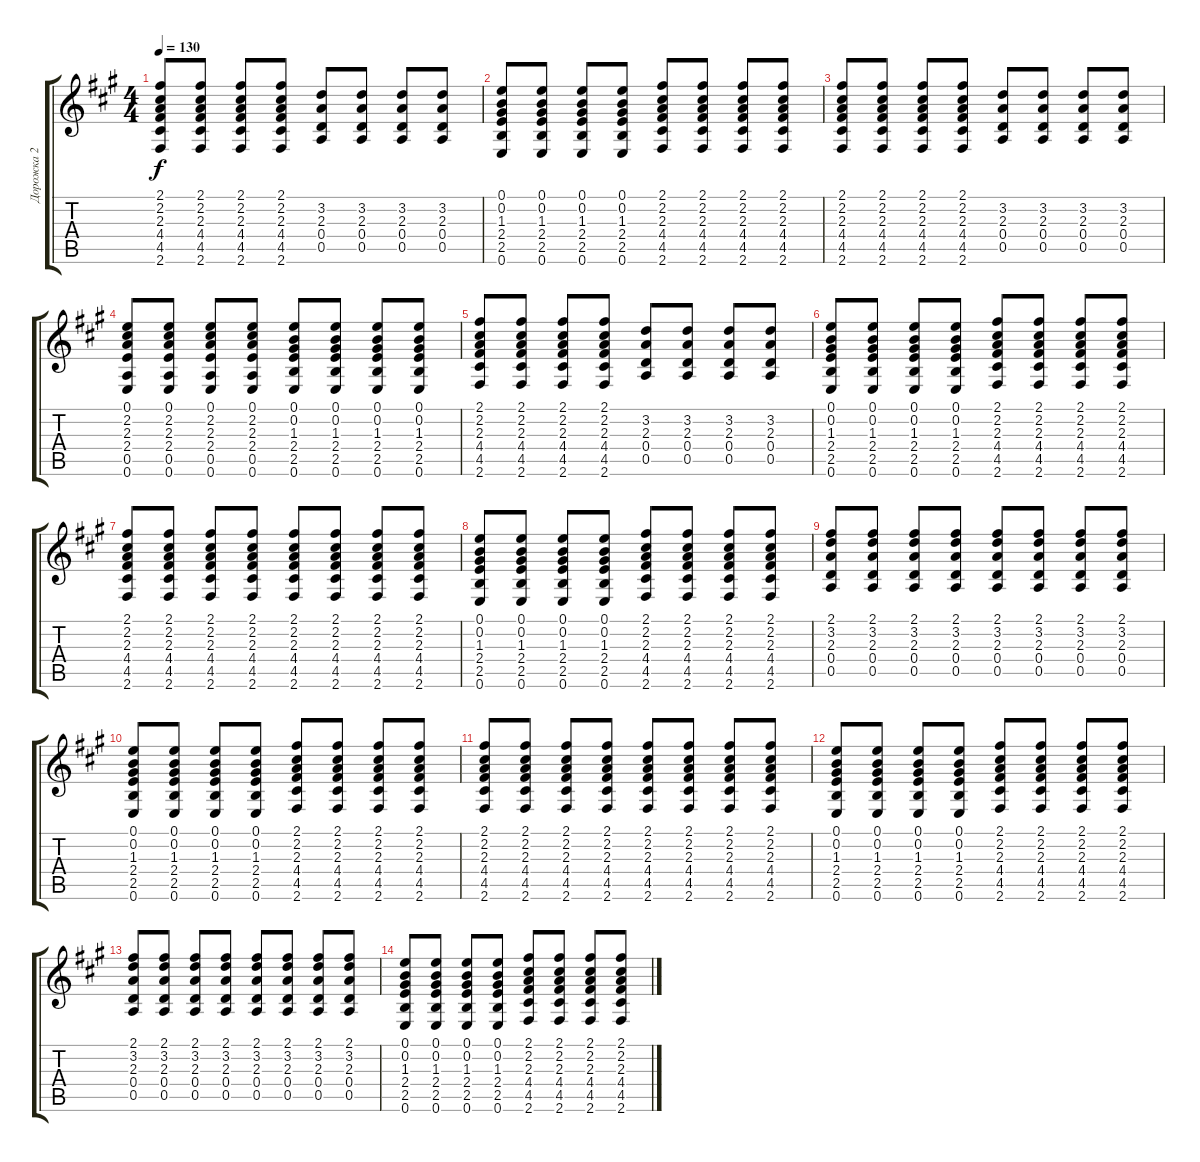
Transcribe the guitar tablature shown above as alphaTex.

\track ("Дорожка 2" "Дорожка 2") {instrument acousticguitarnylon}
\staff {score tabs}
\tuning (E4 B3 G3 D3 A2 E2) {hide}
\ts (4 4)
\tempo 130
\clef g2
\ks f#minor
(2.1 2.2 2.3 4.4 4.5 2.6).8{dy f} (2.1 2.2 2.3 4.4 4.5 2.6).8 (2.1 2.2 2.3 4.4 4.5 2.6).8 (2.1 2.2 2.3 4.4 4.5 2.6).8 (3.2 2.3 0.4 0.5).8 (3.2 2.3 0.4 0.5).8 (3.2 2.3 0.4 0.5).8 (3.2 2.3 0.4 0.5).8 |
(0.1 0.2 1.3 2.4 2.5 0.6).8 (0.1 0.2 1.3 2.4 2.5 0.6).8 (0.1 0.2 1.3 2.4 2.5 0.6).8 (0.1 0.2 1.3 2.4 2.5 0.6).8 (2.1 2.2 2.3 4.4 4.5 2.6).8 (2.1 2.2 2.3 4.4 4.5 2.6).8 (2.1 2.2 2.3 4.4 4.5 2.6).8 (2.1 2.2 2.3 4.4 4.5 2.6).8 |
(2.1 2.2 2.3 4.4 4.5 2.6).8 (2.1 2.2 2.3 4.4 4.5 2.6).8 (2.1 2.2 2.3 4.4 4.5 2.6).8 (2.1 2.2 2.3 4.4 4.5 2.6).8 (3.2 2.3 0.4 0.5).8 (3.2 2.3 0.4 0.5).8 (3.2 2.3 0.4 0.5).8 (3.2 2.3 0.4 0.5).8 |
(0.1 2.2 2.3 2.4 0.5 0.6).8 (0.1 2.2 2.3 2.4 0.5 0.6).8 (0.1 2.2 2.3 2.4 0.5 0.6).8 (0.1 2.2 2.3 2.4 0.5 0.6).8 (0.1 0.2 1.3 2.4 2.5 0.6).8 (0.1 0.2 1.3 2.4 2.5 0.6).8 (0.1 0.2 1.3 2.4 2.5 0.6).8 (0.1 0.2 1.3 2.4 2.5 0.6).8 |
(2.1 2.2 2.3 4.4 4.5 2.6).8 (2.1 2.2 2.3 4.4 4.5 2.6).8 (2.1 2.2 2.3 4.4 4.5 2.6).8 (2.1 2.2 2.3 4.4 4.5 2.6).8 (3.2 2.3 0.4 0.5).8 (3.2 2.3 0.4 0.5).8 (3.2 2.3 0.4 0.5).8 (3.2 2.3 0.4 0.5).8 |
(0.1 0.2 1.3 2.4 2.5 0.6).8 (0.1 0.2 1.3 2.4 2.5 0.6).8 (0.1 0.2 1.3 2.4 2.5 0.6).8 (0.1 0.2 1.3 2.4 2.5 0.6).8 (2.1 2.2 2.3 4.4 4.5 2.6).8 (2.1 2.2 2.3 4.4 4.5 2.6).8 (2.1 2.2 2.3 4.4 4.5 2.6).8 (2.1 2.2 2.3 4.4 4.5 2.6).8 |
(2.1 2.2 2.3 4.4 4.5 2.6).8 (2.1 2.2 2.3 4.4 4.5 2.6).8 (2.1 2.2 2.3 4.4 4.5 2.6).8 (2.1 2.2 2.3 4.4 4.5 2.6).8 (2.1 2.2 2.3 4.4 4.5 2.6).8 (2.1 2.2 2.3 4.4 4.5 2.6).8 (2.1 2.2 2.3 4.4 4.5 2.6).8 (2.1 2.2 2.3 4.4 4.5 2.6).8 |
(0.1 0.2 1.3 2.4 2.5 0.6).8 (0.1 0.2 1.3 2.4 2.5 0.6).8 (0.1 0.2 1.3 2.4 2.5 0.6).8 (0.1 0.2 1.3 2.4 2.5 0.6).8 (2.1 2.2 2.3 4.4 4.5 2.6).8 (2.1 2.2 2.3 4.4 4.5 2.6).8 (2.1 2.2 2.3 4.4 4.5 2.6).8 (2.1 2.2 2.3 4.4 4.5 2.6).8 |
(2.1 3.2 2.3 0.4 0.5).8 (2.1 3.2 2.3 0.4 0.5).8 (2.1 3.2 2.3 0.4 0.5).8 (2.1 3.2 2.3 0.4 0.5).8 (2.1 3.2 2.3 0.4 0.5).8 (2.1 3.2 2.3 0.4 0.5).8 (2.1 3.2 2.3 0.4 0.5).8 (2.1 3.2 2.3 0.4 0.5).8 |
(0.1 0.2 1.3 2.4 2.5 0.6).8 (0.1 0.2 1.3 2.4 2.5 0.6).8 (0.1 0.2 1.3 2.4 2.5 0.6).8 (0.1 0.2 1.3 2.4 2.5 0.6).8 (2.1 2.2 2.3 4.4 4.5 2.6).8 (2.1 2.2 2.3 4.4 4.5 2.6).8 (2.1 2.2 2.3 4.4 4.5 2.6).8 (2.1 2.2 2.3 4.4 4.5 2.6).8 |
(2.1 2.2 2.3 4.4 4.5 2.6).8 (2.1 2.2 2.3 4.4 4.5 2.6).8 (2.1 2.2 2.3 4.4 4.5 2.6).8 (2.1 2.2 2.3 4.4 4.5 2.6).8 (2.1 2.2 2.3 4.4 4.5 2.6).8 (2.1 2.2 2.3 4.4 4.5 2.6).8 (2.1 2.2 2.3 4.4 4.5 2.6).8 (2.1 2.2 2.3 4.4 4.5 2.6).8 |
(0.1 0.2 1.3 2.4 2.5 0.6).8 (0.1 0.2 1.3 2.4 2.5 0.6).8 (0.1 0.2 1.3 2.4 2.5 0.6).8 (0.1 0.2 1.3 2.4 2.5 0.6).8 (2.1 2.2 2.3 4.4 4.5 2.6).8 (2.1 2.2 2.3 4.4 4.5 2.6).8 (2.1 2.2 2.3 4.4 4.5 2.6).8 (2.1 2.2 2.3 4.4 4.5 2.6).8 |
(2.1 3.2 2.3 0.4 0.5).8 (2.1 3.2 2.3 0.4 0.5).8 (2.1 3.2 2.3 0.4 0.5).8 (2.1 3.2 2.3 0.4 0.5).8 (2.1 3.2 2.3 0.4 0.5).8 (2.1 3.2 2.3 0.4 0.5).8 (2.1 3.2 2.3 0.4 0.5).8 (2.1 3.2 2.3 0.4 0.5).8 |
(0.1 0.2 1.3 2.4 2.5 0.6).8 (0.1 0.2 1.3 2.4 2.5 0.6).8 (0.1 0.2 1.3 2.4 2.5 0.6).8 (0.1 0.2 1.3 2.4 2.5 0.6).8 (2.1 2.2 2.3 4.4 4.5 2.6).8 (2.1 2.2 2.3 4.4 4.5 2.6).8 (2.1 2.2 2.3 4.4 4.5 2.6).8 (2.1 2.2 2.3 4.4 4.5 2.6).8
